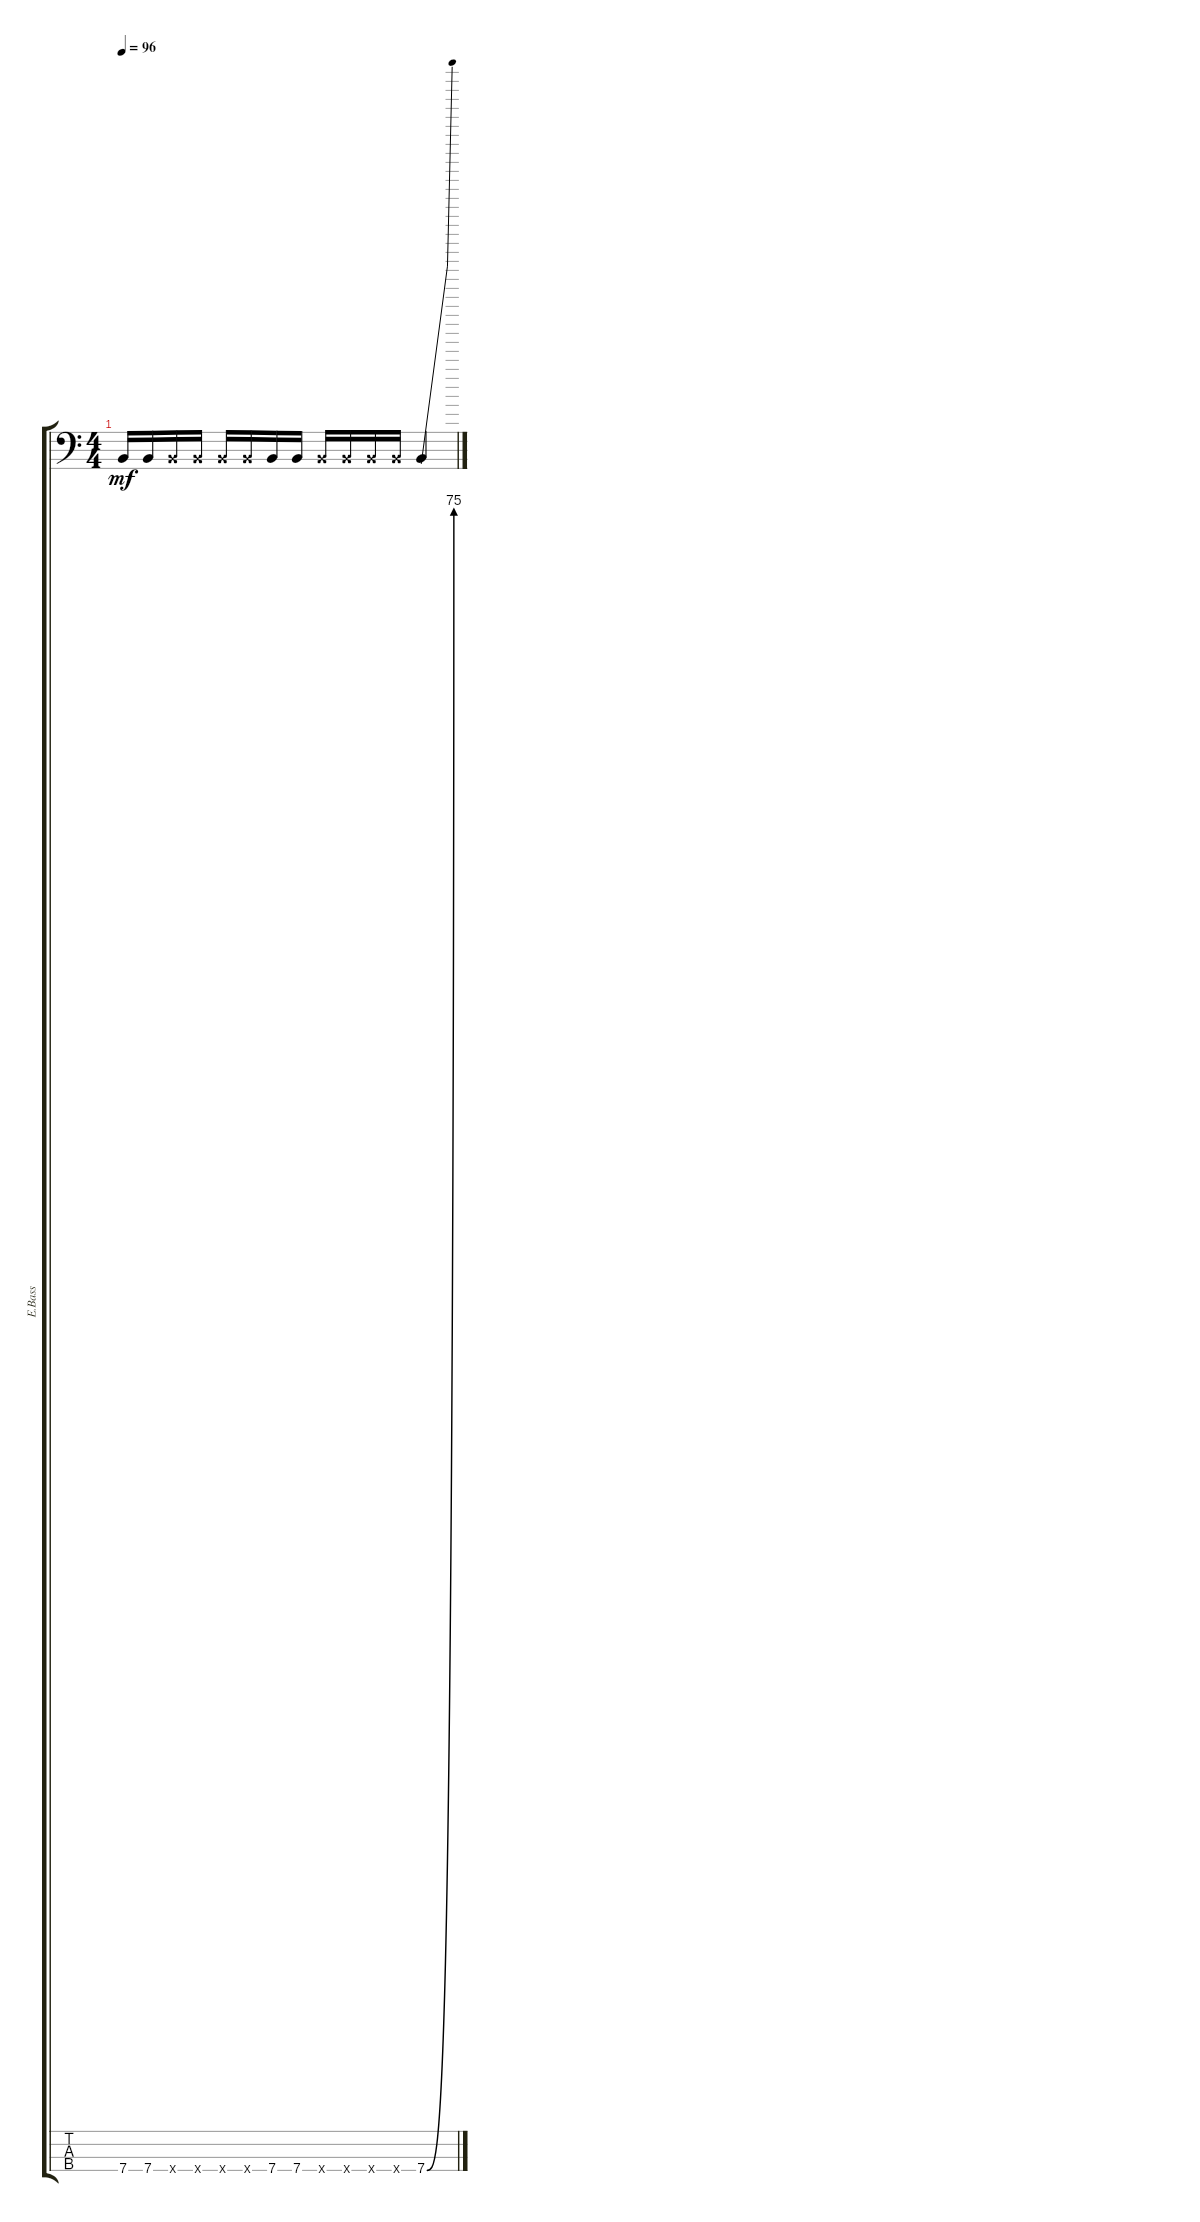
\track ("E.Bass" "E.Bass") {instrument electricbassfinger}
\staff {score tabs}
\tuning (G2 D2 A1 E1) {hide}
\ts (4 4)
\tempo 96
\clef f4
\ks c
7.4.16{dy mf} 7.4.16 7.4{x}.16 7.4{x}.16 7.4{x}.16 7.4{x}.16 7.4.16 7.4.16 7.4{x}.16 7.4{x}.16 7.4{x}.16 7.4{x}.16 7.4{be (bend 0 0 300 300)}.4
